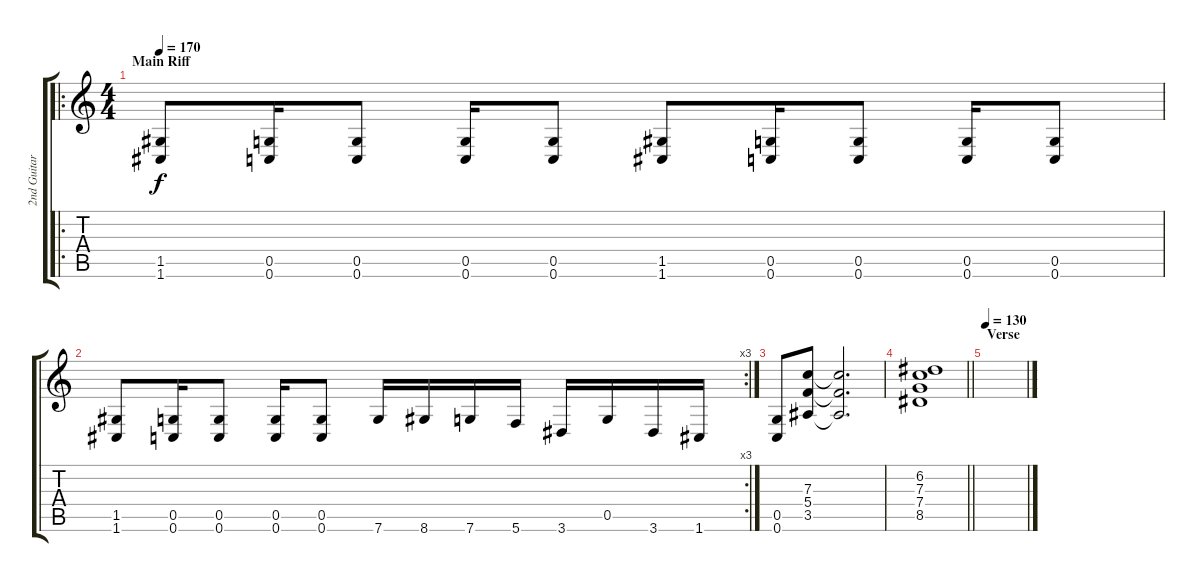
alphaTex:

\track ("2nd Guitar" "2nd Guitar") {instrument distortionguitar}
\staff {score tabs}
\tuning (D4 A3 F3 C3 G2 C2) {hide}
\ro
\ts (4 4)
\section ("" "Main Riff")
\tempo 170
\clef g2
\ks c
(1.5 1.6).8{dy f} (0.5 0.6).16 (0.5 0.6).8 (0.5 0.6).16 (0.5 0.6).8 (1.5 1.6).8 (0.5 0.6).16 (0.5 0.6).8 (0.5 0.6).16 (0.5 0.6).8 |
\rc 3
(1.5 1.6).8 (0.5 0.6).16 (0.5 0.6).8 (0.5 0.6).16 (0.5 0.6).8 7.6.16 8.6.16 7.6.16 5.6.16 3.6.16 0.5.16 3.6.16 1.6.16 |
(0.5 0.6).8 (7.3 5.4 3.5).8 (7.3{t} 5.4{t} 3.5{t}).2{d} |
\barLineRight lightlight
(6.2 7.3 7.4 8.5).1 |
\section ("" "Verse")
\tempo 130
